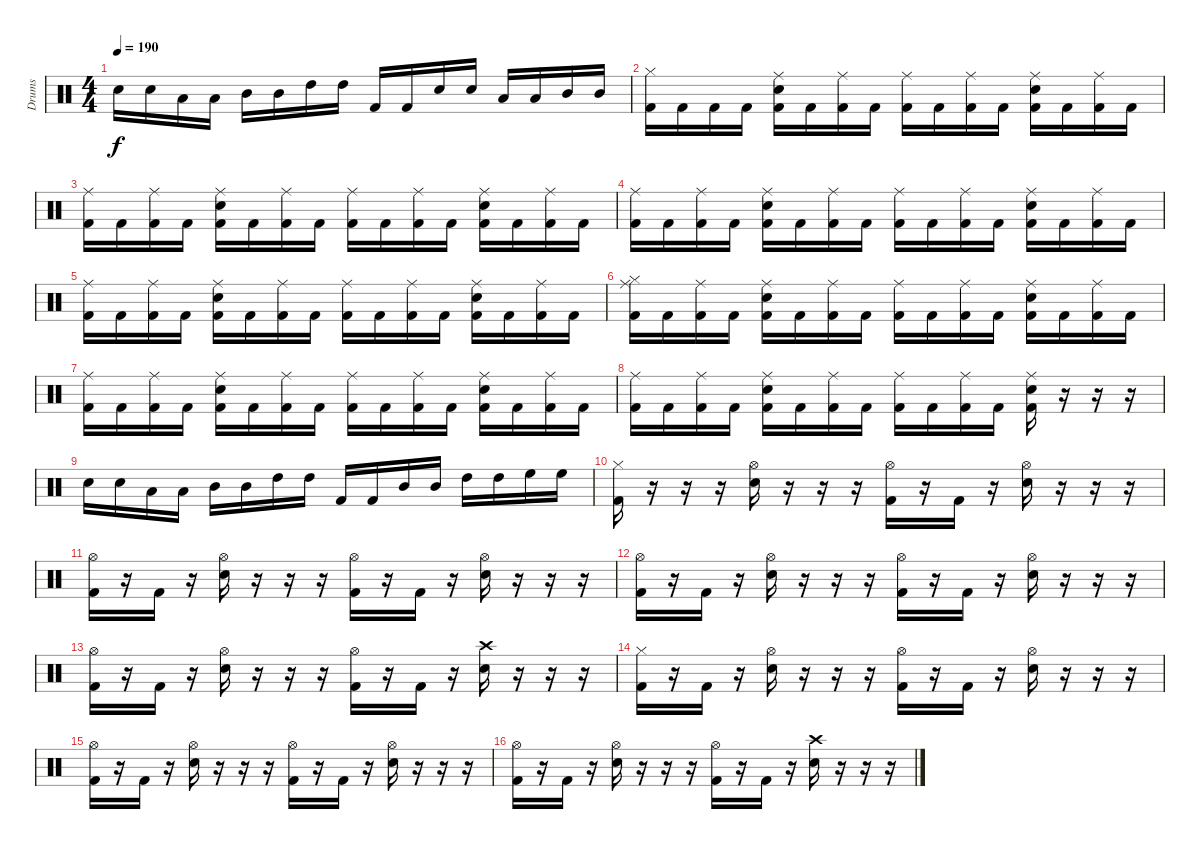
\track ("Drums" "Drums") {instrument percussion}
\staff {score}
\articulation defaults
\ts (4 4)
\tempo 190
\clef neutral
\ks c "Electric Snare (hit)".16{dy f} "Electric Snare (hit)".16 "Low Tom (hit)".16 "Low Tom (hit)".16 "Mid Tom (hit)".16 "Mid Tom (hit)".16 "High Tom (hit)".16 "High Tom (hit)".16 "Kick (hit) 2".16 "Kick (hit) 2".16 "Electric Snare (hit)".16 "Electric Snare (hit)".16 "Low Tom (hit)".16 "Low Tom (hit)".16 "Mid Tom (hit)".16 "Mid Tom (hit)".16
|
("Hi-Hat (closed)" "Kick (hit) 2").16 "Kick (hit) 2".16 "Kick (hit) 2".16 "Kick (hit) 2".16 ("Ride (middle)" "Electric Snare (hit)" "Kick (hit) 2").16 "Kick (hit) 2".16 ("Ride (middle)" "Kick (hit) 2").16 "Kick (hit) 2".16 ("Ride (middle)" "Kick (hit) 2").16 "Kick (hit) 2".16 ("Ride (middle)" "Kick (hit) 2").16 "Kick (hit) 2".16 ("Ride (middle)" "Electric Snare (hit)" "Kick (hit) 2").16 "Kick (hit) 2".16 ("Ride (middle)" "Kick (hit) 2").16 "Kick (hit) 2".16 |
("Ride (middle)" "Kick (hit) 2").16 "Kick (hit) 2".16 ("Ride (middle)" "Kick (hit) 2").16 "Kick (hit) 2".16 ("Ride (middle)" "Electric Snare (hit)" "Kick (hit) 2").16 "Kick (hit) 2".16 ("Ride (middle)" "Kick (hit) 2").16 "Kick (hit) 2".16 ("Ride (middle)" "Kick (hit) 2").16 "Kick (hit) 2".16 ("Ride (middle)" "Kick (hit) 2").16 "Kick (hit) 2".16 ("Ride (middle)" "Electric Snare (hit)" "Kick (hit) 2").16 "Kick (hit) 2".16 ("Ride (middle)" "Kick (hit) 2").16 "Kick (hit) 2".16 |
("Ride (middle)" "Kick (hit) 2").16 "Kick (hit) 2".16 ("Ride (middle)" "Kick (hit) 2").16 "Kick (hit) 2".16 ("Ride (middle)" "Electric Snare (hit)" "Kick (hit) 2").16 "Kick (hit) 2".16 ("Ride (middle)" "Kick (hit) 2").16 "Kick (hit) 2".16 ("Ride (middle)" "Kick (hit) 2").16 "Kick (hit) 2".16 ("Ride (middle)" "Kick (hit) 2").16 "Kick (hit) 2".16 ("Ride (middle)" "Electric Snare (hit)" "Kick (hit) 2").16 "Kick (hit) 2".16 ("Ride (middle)" "Kick (hit) 2").16 "Kick (hit) 2".16 |
("Ride (middle)" "Kick (hit) 2").16 "Kick (hit) 2".16 ("Ride (middle)" "Kick (hit) 2").16 "Kick (hit) 2".16 ("Ride (middle)" "Electric Snare (hit)" "Kick (hit) 2").16 "Kick (hit) 2".16 ("Ride (middle)" "Kick (hit) 2").16 "Kick (hit) 2".16 ("Ride (middle)" "Kick (hit) 2").16 "Kick (hit) 2".16 ("Ride (middle)" "Kick (hit) 2").16 "Kick (hit) 2".16 ("Ride (middle)" "Electric Snare (hit)" "Kick (hit) 2").16 "Kick (hit) 2".16 ("Ride (middle)" "Kick (hit) 2").16 "Kick (hit) 2".16 |
("Hi-Hat (closed)" "Ride (middle)" "Kick (hit) 2").16 "Kick (hit) 2".16 ("Ride (middle)" "Kick (hit) 2").16 "Kick (hit) 2".16 ("Ride (middle)" "Electric Snare (hit)" "Kick (hit) 2").16 "Kick (hit) 2".16 ("Ride (middle)" "Kick (hit) 2").16 "Kick (hit) 2".16 ("Ride (middle)" "Kick (hit) 2").16 "Kick (hit) 2".16 ("Ride (middle)" "Kick (hit) 2").16 "Kick (hit) 2".16 ("Ride (middle)" "Electric Snare (hit)" "Kick (hit) 2").16 "Kick (hit) 2".16 ("Ride (middle)" "Kick (hit) 2").16 "Kick (hit) 2".16 |
("Ride (middle)" "Kick (hit) 2").16 "Kick (hit) 2".16 ("Ride (middle)" "Kick (hit) 2").16 "Kick (hit) 2".16 ("Ride (middle)" "Electric Snare (hit)" "Kick (hit) 2").16 "Kick (hit) 2".16 ("Ride (middle)" "Kick (hit) 2").16 "Kick (hit) 2".16 ("Ride (middle)" "Kick (hit) 2").16 "Kick (hit) 2".16 ("Ride (middle)" "Kick (hit) 2").16 "Kick (hit) 2".16 ("Ride (middle)" "Electric Snare (hit)" "Kick (hit) 2").16 "Kick (hit) 2".16 ("Ride (middle)" "Kick (hit) 2").16 "Kick (hit) 2".16 |
("Ride (middle)" "Kick (hit) 2").16 "Kick (hit) 2".16 ("Ride (middle)" "Kick (hit) 2").16 "Kick (hit) 2".16 ("Ride (middle)" "Electric Snare (hit)" "Kick (hit) 2").16 "Kick (hit) 2".16 ("Ride (middle)" "Kick (hit) 2").16 "Kick (hit) 2".16 ("Ride (middle)" "Kick (hit) 2").16 "Kick (hit) 2".16 ("Ride (middle)" "Kick (hit) 2").16 "Kick (hit) 2".16 ("Ride (middle)" "Electric Snare (hit)" "Kick (hit) 2").16 r.16 r.16 r.16 |
"Electric Snare (hit)".16 "Electric Snare (hit)".16 "Low Tom (hit)".16 "Low Tom (hit)".16 "Mid Tom (hit)".16 "Mid Tom (hit)".16 "High Tom (hit)".16 "High Tom (hit)".16 "Kick (hit) 2".16 "Kick (hit) 2".16 "Mid Tom (hit)".16 "Mid Tom (hit)".16 "High Tom (hit)".16 "High Tom (hit)".16 "High Floor Tom (hit)".16 "High Floor Tom (hit)".16 |
("Hi-Hat (closed)" "Kick (hit) 2").16 r.16 r.16 r.16 ("Hi-Hat (open)" "Electric Snare (hit)").16 r.16 r.16 r.16 ("Hi-Hat (open)" "Kick (hit) 2").16 r.16 "Kick (hit) 2".16 r.16 ("Hi-Hat (open)" "Electric Snare (hit)").16 r.16 r.16 r.16 |
("Hi-Hat (open)" "Kick (hit) 2").16 r.16 "Kick (hit) 2".16 r.16 ("Hi-Hat (open)" "Electric Snare (hit)").16 r.16 r.16 r.16 ("Hi-Hat (open)" "Kick (hit) 2").16 r.16 "Kick (hit) 2".16 r.16 ("Hi-Hat (open)" "Electric Snare (hit)").16 r.16 r.16 r.16 |
("Hi-Hat (open)" "Kick (hit) 2").16 r.16 "Kick (hit) 2".16 r.16 ("Hi-Hat (open)" "Electric Snare (hit)").16 r.16 r.16 r.16 ("Hi-Hat (open)" "Kick (hit) 2").16 r.16 "Kick (hit) 2".16 r.16 ("Hi-Hat (open)" "Electric Snare (hit)").16 r.16 r.16 r.16 |
("Hi-Hat (open)" "Kick (hit) 2").16 r.16 "Kick (hit) 2".16 r.16 ("Hi-Hat (open)" "Electric Snare (hit)").16 r.16 r.16 r.16 ("Hi-Hat (open)" "Kick (hit) 2").16 r.16 "Kick (hit) 2".16 r.16 ("Crash high (hit)" "Electric Snare (hit)").16 r.16 r.16 r.16 |
("Hi-Hat (closed)" "Kick (hit) 2").16 r.16 "Kick (hit) 2".16 r.16 ("Hi-Hat (open)" "Electric Snare (hit)").16 r.16 r.16 r.16 ("Hi-Hat (open)" "Kick (hit) 2").16 r.16 "Kick (hit) 2".16 r.16 ("Hi-Hat (open)" "Electric Snare (hit)").16 r.16 r.16 r.16 |
("Hi-Hat (open)" "Kick (hit) 2").16 r.16 "Kick (hit) 2".16 r.16 ("Hi-Hat (open)" "Electric Snare (hit)").16 r.16 r.16 r.16 ("Hi-Hat (open)" "Kick (hit) 2").16 r.16 "Kick (hit) 2".16 r.16 ("Hi-Hat (open)" "Electric Snare (hit)").16 r.16 r.16 r.16 |
("Hi-Hat (open)" "Kick (hit) 2").16 r.16 "Kick (hit) 2".16 r.16 ("Hi-Hat (open)" "Electric Snare (hit)").16 r.16 r.16 r.16 ("Hi-Hat (open)" "Kick (hit) 2").16 r.16 "Kick (hit) 2".16 r.16 ("Crash high (hit)" "Electric Snare (hit)").16 r.16 r.16 r.16
